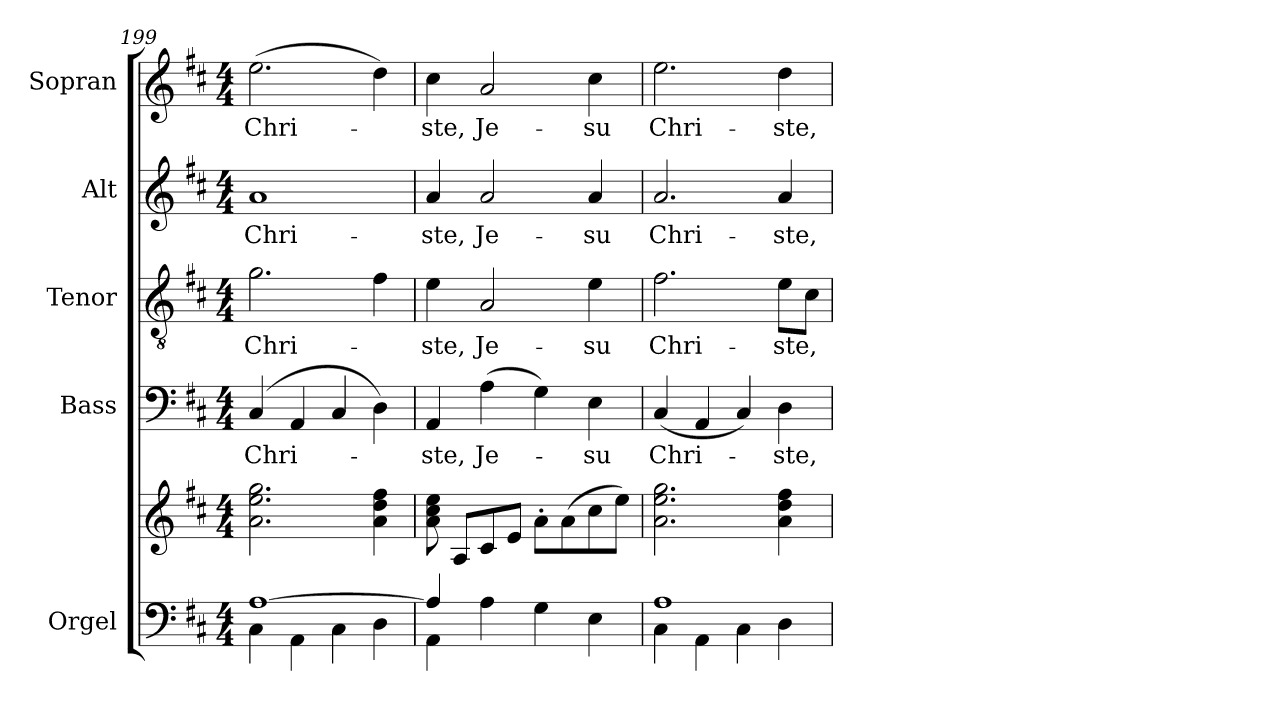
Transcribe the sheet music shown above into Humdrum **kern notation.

**kern	**kern	**kern	**text	**kern	**text	**kern	**text	**kern	**text
*part5	*part5	*part4	*part4	*part3	*part3	*part2	*part2	*part1	*part1
*staff6	*staff5	*staff4	*staff4	*staff3	*staff3	*staff2	*staff2	*staff1	*staff1
*I"Orgel	*	*I"Bass	*	*I"Tenor	*	*I"Alt	*	*I"Sopran	*
*I'Org.	*	*I'B	*	*I'T	*	*I'A	*	*I'S	*
*clefF4	*clefG2	*clefF4	*	*clefGv2	*	*clefG2	*	*clefG2	*
*k[f#c#]	*k[f#c#]	*k[f#c#]	*	*k[f#c#]	*	*k[f#c#]	*	*k[f#c#]	*
*D:	*D:	*D:	*	*D:	*	*D:	*	*D:	*
*M4/4	*M4/4	*M4/4	*	*M4/4	*	*M4/4	*	*M4/4	*
=199	=199	=199	=199	=199	=199	=199	=199	=199	=199
*^	*	*	*	*	*	*	*	*	*
!	!	!	!	!LO:LY:b	!	!LO:LY:b	!	!LO:LY:b	!	!LO:LY:b
[>1A	4C#\	2.a\ 2.ee\ 2.gg\	(4C#/	Chri-	2.g\	Chri-	1a	Chri-	(>2.ee\	Chri-
.	4AA\	.	4AA/	.	.	.	.	.	.	.
.	4C#\	.	4C#/	.	.	.	.	.	.	.
.	4D\	4a\ 4dd\ 4ff#\	4D\)	.	4f#\	.	.	.	4dd\)	.
=200	=200	=200	=200	=200	=200	=200	=200	=200	=200	=200
!	!	!	!	!LO:LY:b	!	!LO:LY:b	!	!LO:LY:b	!	!LO:LY:b
4A/]	4AA\	8a\ 8cc#\ 8ee\	4AA/	-ste,	4e\	-ste,	4a/	-ste,	4cc#\	-ste,
.	.	8A/L	.	.	.	.	.	.	.	.
!	!	!	!	!LO:LY:b	!	!LO:LY:b	!	!LO:LY:b	!	!LO:LY:b
2.ryy	4A\	8c#/	(>4A\	Je-	2A/	Je-	2a/	Je-	2a/	Je-
.	.	8e/J	.	.	.	.	.	.	.	.
.	4G\	8a'>\L	4G\)	.	.	.	.	.	.	.
.	.	(>8a\	.	.	.	.	.	.	.	.
!	!	!	!	!LO:LY:b	!	!LO:LY:b	!	!LO:LY:b	!	!LO:LY:b
.	4E\	8cc#\	4E\	-su	4e\	-su	4a/	-su	4cc#\	-su
.	.	8ee\J)	.	.	.	.	.	.	.	.
=201	=201	=201	=201	=201	=201	=201	=201	=201	=201	=201
!	!	!	!	!LO:LY:b	!	!LO:LY:b	!	!LO:LY:b	!	!LO:LY:b
1A	4C#\	2.a\ 2.ee\ 2.gg\	(4C#/	Chri-	2.f#\	Chri-	2.a/	Chri-	2.ee\	Chri-
.	4AA\	.	4AA/	.	.	.	.	.	.	.
.	4C#\	.	4C#/)	.	.	.	.	.	.	.
!	!	!	!	!LO:LY:b	!	!LO:LY:b	!	!LO:LY:b	!	!LO:LY:b
.	4D\	4a\ 4dd\ 4ff#\	4D\	-ste,	8e\L	-ste,	4a/	-ste,	4dd\	-ste,
.	.	.	.	.	8c#\J	.	.	.	.	.
*v	*v	*	*	*	*	*	*	*	*	*
=	=	=	=	=	=	=	=	=	=
*-	*-	*-	*-	*-	*-	*-	*-	*-	*-
